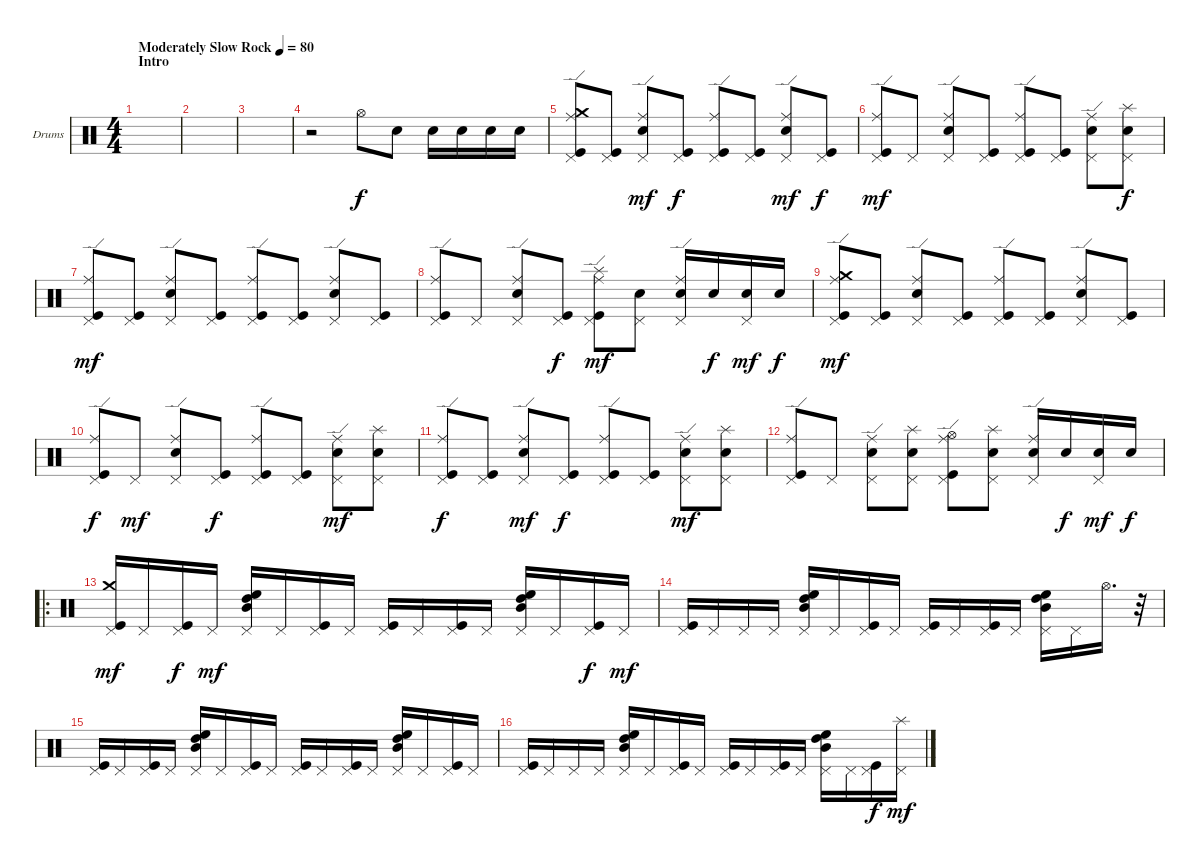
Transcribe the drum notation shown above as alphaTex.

\defaultSystemsLayout 4
\bracketExtendMode groupsimilarinstruments
\firstSystemTrackNameOrientation horizontal
\otherSystemsTrackNameOrientation horizontal
\track ("Drumkit" "Drums") {instrument percussion}
\staff {score}
\articulation defaults
\ts (4 4)
\section ("" "Intro")
\tempo (80 "Moderately Slow Rock")
\clef neutral
\scale
0.474178
\ks c
|
\scale
0.262911 |
\scale
0.262911 |
\scale
0.333333 r.2 "Hi-Hat (open)".8 "Snare (hit) 2".8 "Snare (hit) 2".16 "Snare (hit) 2".16 "Snare (hit) 2".16 "Snare (hit) 2".16 |
\scale
0.333333 ("Pedal Hi-Hat (hit)" "Crash medium (hit)" "Ride (edge)" "Kick (hit)").8 ("Pedal Hi-Hat (hit)" "Kick (hit)").8{dy f} ("Pedal Hi-Hat (hit)" "Snare (hit) 2" "Ride (edge)").8{dy mf} ("Pedal Hi-Hat (hit)" "Kick (hit)").8{dy f} ("Pedal Hi-Hat (hit)" "Ride (edge)" "Kick (hit)").8 ("Pedal Hi-Hat (hit)" "Kick (hit)").8 ("Pedal Hi-Hat (hit)" "Snare (hit) 2" "Ride (edge)").8{dy mf} ("Pedal Hi-Hat (hit)" "Kick (hit)").8{dy f} |
\scale
0.333333 ("Pedal Hi-Hat (hit)" "Ride (edge)" "Kick (hit)").8{dy mf} "Pedal Hi-Hat (hit)".8 ("Pedal Hi-Hat (hit)" "Ride (edge)" "Snare (hit) 2").8 ("Pedal Hi-Hat (hit)" "Kick (hit)").8 ("Pedal Hi-Hat (hit)" "Ride (edge)" "Kick (hit)").8 ("Pedal Hi-Hat (hit)" "Kick (hit)").8 ("Pedal Hi-Hat (hit)" "Ride (edge)" "Snare (hit) 2").8 ("Pedal Hi-Hat (hit)" "Snare (hit) 2" "Splash (hit)").8{dy f} |
\scale
0.333333 ("Pedal Hi-Hat (hit)" "Ride (edge)" "Kick (hit)").8{dy mf} ("Pedal Hi-Hat (hit)" "Kick (hit)").8 ("Pedal Hi-Hat (hit)" "Ride (edge)" "Snare (hit) 2").8 ("Pedal Hi-Hat (hit)" "Kick (hit)").8 ("Pedal Hi-Hat (hit)" "Ride (edge)" "Kick (hit)").8 ("Pedal Hi-Hat (hit)" "Kick (hit)").8 ("Pedal Hi-Hat (hit)" "Ride (edge)" "Snare (hit) 2").8 ("Pedal Hi-Hat (hit)" "Kick (hit)").8 |
\scale
0.333333 ("Ride (edge)" "Pedal Hi-Hat (hit)" "Kick (hit)").8 "Pedal Hi-Hat (hit)".8 ("Pedal Hi-Hat (hit)" "Snare (hit) 2" "Ride (edge)").8 ("Pedal Hi-Hat (hit)" "Kick (hit)").8{dy f} ("Pedal Hi-Hat (hit)" "Splash (hit)" "Ride (edge)" "Kick (hit)").8{dy mf} ("Pedal Hi-Hat (hit)" "Snare (hit) 2").8 ("Pedal Hi-Hat (hit)" "Snare (hit) 2" "Ride (edge)").16 "Snare (hit) 2".16{dy f} ("Pedal Hi-Hat (hit)" "Snare (hit) 2").16{dy mf} "Snare (hit) 2".16{dy f} |
\scale
0.333333 ("Pedal Hi-Hat (hit)" "Ride (edge)" "Crash medium (hit)" "Kick (hit)").8{dy mf} ("Pedal Hi-Hat (hit)" "Kick (hit)").8 ("Pedal Hi-Hat (hit)" "Ride (edge)" "Snare (hit) 2").8 ("Pedal Hi-Hat (hit)" "Kick (hit)").8 ("Pedal Hi-Hat (hit)" "Ride (edge)" "Kick (hit)").8 ("Pedal Hi-Hat (hit)" "Kick (hit)").8 ("Pedal Hi-Hat (hit)" "Ride (edge)" "Snare (hit) 2").8 ("Pedal Hi-Hat (hit)" "Kick (hit)").8 |
\scale
0.333333 ("Pedal Hi-Hat (hit)" "Ride (edge)" "Kick (hit)").8{dy f} "Pedal Hi-Hat (hit)".8{dy mf} ("Pedal Hi-Hat (hit)" "Snare (hit) 2" "Ride (edge)").8 ("Pedal Hi-Hat (hit)" "Kick (hit)").8{dy f} ("Pedal Hi-Hat (hit)" "Ride (edge)" "Kick (hit)").8 ("Pedal Hi-Hat (hit)" "Kick (hit)").8 ("Pedal Hi-Hat (hit)" "Snare (hit) 2" "Ride (edge)").8{dy mf} ("Pedal Hi-Hat (hit)" "Snare (hit) 2" "Splash (hit)").8 |
\scale
0.333333 ("Pedal Hi-Hat (hit)" "Ride (edge)" "Kick (hit)").8{dy f} ("Pedal Hi-Hat (hit)" "Kick (hit)").8 ("Pedal Hi-Hat (hit)" "Snare (hit) 2" "Ride (edge)").8{dy mf} ("Pedal Hi-Hat (hit)" "Kick (hit)").8{dy f} ("Pedal Hi-Hat (hit)" "Ride (edge)" "Kick (hit)").8 ("Pedal Hi-Hat (hit)" "Kick (hit)").8 ("Pedal Hi-Hat (hit)" "Ride (edge)" "Snare (hit) 2").8{dy mf} ("Pedal Hi-Hat (hit)" "Splash (hit)" "Snare (hit) 2").8 |
\scale
0.333333 ("Pedal Hi-Hat (hit)" "Ride (edge)" "Kick (hit)").8 "Pedal Hi-Hat (hit)".8 ("Pedal Hi-Hat (hit)" "Ride (edge)" "Snare (hit) 2").8 ("Pedal Hi-Hat (hit)" "Snare (hit) 2" "Splash (hit)").8 ("Pedal Hi-Hat (hit)" "Hi-Hat (open)" "Ride (edge)" "Kick (hit)").8 ("Pedal Hi-Hat (hit)" "Splash (hit)" "Snare (hit) 2").8 ("Pedal Hi-Hat (hit)" "Snare (hit) 2" "Ride (edge)").16 "Snare (hit) 2".16{dy f} ("Pedal Hi-Hat (hit)" "Snare (hit) 2").16{dy mf} "Snare (hit) 2".16{dy f} |
\ro
\scale
0.377778 ("Pedal Hi-Hat (hit)" "Crash medium (hit)" "Kick (hit)").16{dy mf} "Pedal Hi-Hat (hit)".16 ("Pedal Hi-Hat (hit)" "Kick (hit)").16{dy f} "Pedal Hi-Hat (hit)".16{dy mf} ("Pedal Hi-Hat (hit)" "High Tom (hit)" "High Floor Tom (hit)" "Mid Tom (hit)").16 "Pedal Hi-Hat (hit)".16 ("Pedal Hi-Hat (hit)" "Kick (hit)").16 "Pedal Hi-Hat (hit)".16 ("Pedal Hi-Hat (hit)" "Kick (hit)").16 "Pedal Hi-Hat (hit)".16 ("Pedal Hi-Hat (hit)" "Kick (hit)").16 "Pedal Hi-Hat (hit)".16 ("Pedal Hi-Hat (hit)" "High Floor Tom (hit)" "High Tom (hit)" "Mid Tom (hit)").16 "Pedal Hi-Hat (hit)".16 ("Pedal Hi-Hat (hit)" "Kick (hit)").16{dy f} "Pedal Hi-Hat (hit)".16{dy mf} |
\scale
0.311111 ("Pedal Hi-Hat (hit)" "Kick (hit)").16 "Pedal Hi-Hat (hit)".16 "Pedal Hi-Hat (hit)".16 "Pedal Hi-Hat (hit)".16 ("Pedal Hi-Hat (hit)" "High Floor Tom (hit)" "High Tom (hit)" "Mid Tom (hit)").16 "Pedal Hi-Hat (hit)".16 ("Pedal Hi-Hat (hit)" "Kick (hit)").16 "Pedal Hi-Hat (hit)".16 ("Pedal Hi-Hat (hit)" "Kick (hit)").16 "Pedal Hi-Hat (hit)".16 ("Pedal Hi-Hat (hit)" "Kick (hit)").16 "Pedal Hi-Hat (hit)".16 ("Pedal Hi-Hat (hit)" "High Floor Tom (hit)" "High Tom (hit)" "Mid Tom (hit)").16 "Pedal Hi-Hat (hit)".16 "Hi-Hat (open)".16{d} r.32 |
\scale
0.311111 ("Pedal Hi-Hat (hit)" "Kick (hit)").16 "Pedal Hi-Hat (hit)".16 ("Pedal Hi-Hat (hit)" "Kick (hit)").16 "Pedal Hi-Hat (hit)".16 ("Pedal Hi-Hat (hit)" "High Floor Tom (hit)" "High Tom (hit)" "Mid Tom (hit)").16 "Pedal Hi-Hat (hit)".16 ("Pedal Hi-Hat (hit)" "Kick (hit)").16 "Pedal Hi-Hat (hit)".16 ("Pedal Hi-Hat (hit)" "Kick (hit)").16 "Pedal Hi-Hat (hit)".16 ("Pedal Hi-Hat (hit)" "Kick (hit)").16 "Pedal Hi-Hat (hit)".16 ("Pedal Hi-Hat (hit)" "High Floor Tom (hit)" "High Tom (hit)" "Mid Tom (hit)").16 "Pedal Hi-Hat (hit)".16 ("Pedal Hi-Hat (hit)" "Kick (hit)").16 "Pedal Hi-Hat (hit)".16 |
\scale
0.333333 ("Pedal Hi-Hat (hit)" "Kick (hit)").16 "Pedal Hi-Hat (hit)".16 "Pedal Hi-Hat (hit)".16 "Pedal Hi-Hat (hit)".16 ("Pedal Hi-Hat (hit)" "High Floor Tom (hit)" "High Tom (hit)" "Mid Tom (hit)").16 "Pedal Hi-Hat (hit)".16 ("Pedal Hi-Hat (hit)" "Kick (hit)").16 "Pedal Hi-Hat (hit)".16 ("Pedal Hi-Hat (hit)" "Kick (hit)").16 "Pedal Hi-Hat (hit)".16 ("Pedal Hi-Hat (hit)" "Kick (hit)").16 "Pedal Hi-Hat (hit)".16 ("Pedal Hi-Hat (hit)" "High Floor Tom (hit)" "High Tom (hit)" "Mid Tom (hit)").16 "Pedal Hi-Hat (hit)".16 ("Pedal Hi-Hat (hit)" "Kick (hit)").16{dy f} ("Pedal Hi-Hat (hit)" "Splash (hit)").16{dy mf}
